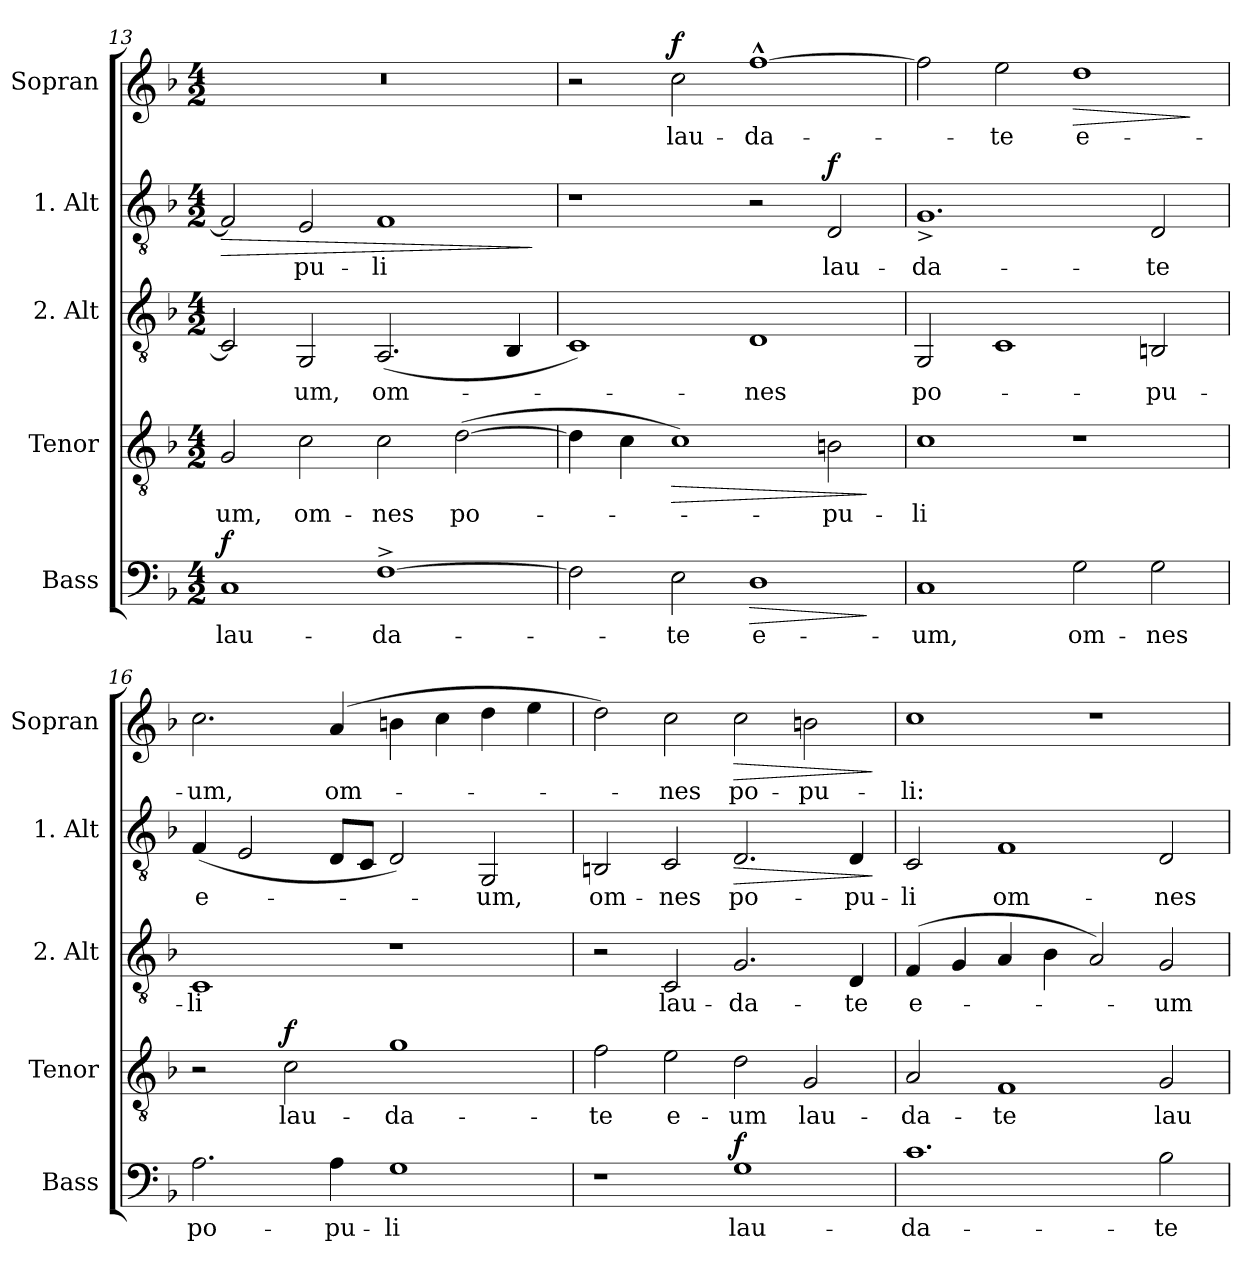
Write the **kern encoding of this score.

**kern	**text	**dynam	**kern	**text	**dynam	**kern	**text	**kern	**text	**dynam	**kern	**text	**dynam
*part5	*part5	*part5	*part4	*part4	*part4	*part3	*part3	*part2	*part2	*part2	*part1	*part1	*part1
*staff5	*staff5	*staff5	*staff4	*staff4	*staff4	*staff3	*staff3	*staff2	*staff2	*staff2	*staff1	*staff1	*staff1
*I"Bass	*	*	*I"Tenor	*	*	*I"2. Alt	*	*I"1. Alt	*	*	*I"Sopran	*	*
*I'Bass	*	*	*I'Tenor	*	*	*I'2. Alt	*	*I'1. Alt	*	*	*I'Sopran	*	*
*clefF4	*	*	*clefGv2	*	*	*clefGv2	*	*clefGv2	*	*	*clefG2	*	*
*ITrd3c5	*	*	*	*	*	*ITrd-7c-12	*	*ITrd-7c-12	*	*	*	*	*
*k[]	*	*	*k[b-]	*	*	*k[b-]	*	*k[b-]	*	*	*k[b-]	*	*
*M4/2	*	*	*M4/2	*	*	*M4/2	*	*M4/2	*	*	*M4/2	*	*
=13	=13	=13	=13	=13	=13	=13	=13	=13	=13	=13	=13	=13	=13
!	!LO:LY:b	!LO:DY:a	!	!LO:LY:b	!	!	!	!	!	!LO:HP:b	!	!	!
1GG	lau-	f	2G/	-um,	.	2c/]	.	2f/]	.	>	0r	.	.
!	!	!	!	!LO:LY:b	!	!	!LO:LY:b	!	!LO:LY:b	!	!	!	!
.	.	.	2c\	om-	.	2G/	-um,	2e/	-pu-	.	.	.	.
!	!LO:LY:b	!	!	!LO:LY:b	!	!	!LO:LY:b	!	!LO:LY:b	!	!	!	!
[1C^	-da-	.	2c\	-nes	.	(<2.A/	om-	1f	-li	.	.	.	.
!	!	!	!	!LO:LY:b	!	!	!	!	!	!	!	!	!
.	.	.	(>[2d\	po-	.	.	.	.	.	.	.	.	.
.	.	.	.	.	.	4B-/	.	.	.	.	.	.	.
.	.	.	.	.	.	.	.	.	.	]	.	.	.
=14	=14	=14	=14	=14	=14	=14	=14	=14	=14	=14	=14	=14	=14
2C\]	.	.	4d\]	.	.	1c)	.	1r	.	.	2r	.	.
.	.	.	4c\	.	.	.	.	.	.	.	.	.	.
!	!LO:LY:b	!	!	!	!LO:HP:b	!	!	!	!	!	!	!LO:LY:b	!LO:DY:a
2BB\	-te	.	1c)	.	>	.	.	.	.	.	2cc\	lau-	f
!	!LO:LY:b	!LO:HP:b	!	!	!	!	!LO:LY:b	!	!	!	!	!LO:LY:b	!
1AA	e-	>	.	.	.	1d	-nes	2r	.	.	[1ff^^	-da-	.
!	!	!	!	!LO:LY:b	!	!	!	!	!LO:LY:b	!LO:DY:a	!	!	!
.	.	.	2Bn\	-pu-	.	.	.	2d/	lau-	f	.	.	.
.	.	]	.	.	]	.	.	.	.	.	.	.	.
=15	=15	=15	=15	=15	=15	=15	=15	=15	=15	=15	=15	=15	=15
!	!LO:LY:b	!	!	!LO:LY:b	!	!	!LO:LY:b	!	!LO:LY:b	!	!	!	!
1GG	-um,	.	1c	-li	.	2G/	po-	1.g^	-da-	.	2ff\]	.	.
!	!	!	!	!	!	!	!	!	!	!	!	!LO:LY:b	!
.	.	.	.	.	.	1c	.	.	.	.	2ee\	-te	.
!	!LO:LY:b	!	!	!	!	!	!	!	!	!	!	!LO:LY:b	!LO:HP:b
2D\	om-	.	1r	.	.	.	.	.	.	.	1dd	e-	>
!	!LO:LY:b	!	!	!	!	!	!LO:LY:b	!	!LO:LY:b	!	!	!	!
2D\	-nes	.	.	.	.	2Bn/	-pu-	2d/	-te	.	.	.	.
.	.	.	.	.	.	.	.	.	.	.	.	.	]
!!LO:LB:g=z
=16	=16	=16	=16	=16	=16	=16	=16	=16	=16	=16	=16	=16	=16
!	!LO:LY:b	!	!	!	!	!	!LO:LY:b	!	!LO:LY:b	!	!	!LO:LY:b	!
2.E\	po-	.	2r	.	.	1c	-li	(<4f/	e-	.	2.cc\	-um,	.
.	.	.	.	.	.	.	.	2e/	.	.	.	.	.
!	!	!	!	!LO:LY:b	!LO:DY:a	!	!	!	!	!	!	!	!
.	.	.	2c\	lau-	f	.	.	.	.	.	.	.	.
!	!LO:LY:b	!	!	!	!	!	!	!	!	!	!	!LO:LY:b	!
4E\	-pu-	.	.	.	.	.	.	8d/L	.	.	(>4a/	om-	.
.	.	.	.	.	.	.	.	8c/J	.	.	.	.	.
!	!LO:LY:b	!	!	!LO:LY:b	!	!	!	!	!	!	!	!	!
1D	-li	.	1g	-da-	.	1r	.	2d/)	.	.	4bn\	.	.
.	.	.	.	.	.	.	.	.	.	.	4cc\	.	.
!	!	!	!	!	!	!	!	!	!LO:LY:b	!	!	!	!
.	.	.	.	.	.	.	.	2G/	-um,	.	4dd\	.	.
.	.	.	.	.	.	.	.	.	.	.	4ee\	.	.
=17	=17	=17	=17	=17	=17	=17	=17	=17	=17	=17	=17	=17	=17
!	!	!	!	!LO:LY:b	!	!	!	!	!LO:LY:b	!	!	!	!
1r	.	.	2f\	-te	.	2r	.	2Bn/	om-	.	2dd\)	.	.
!	!	!	!	!LO:LY:b	!	!	!LO:LY:b	!	!LO:LY:b	!	!	!LO:LY:b	!
.	.	.	2e\	e-	.	2c/	lau-	2c/	-nes	.	2cc\	-nes	.
!	!LO:LY:b	!LO:DY:a	!	!LO:LY:b	!	!	!LO:LY:b	!	!LO:LY:b	!LO:HP:b	!	!LO:LY:b	!LO:HP:b
1D	lau-	f	2d\	-um	.	2.g/	-da-	2.d/	po-	>	2cc\	po-	>
!	!	!	!	!LO:LY:b	!	!	!	!	!	!	!	!LO:LY:b	!
.	.	.	2G/	lau-	.	.	.	.	.	.	2bn\	-pu-	.
!	!	!	!	!	!	!	!LO:LY:b	!	!LO:LY:b	!	!	!	!
.	.	.	.	.	.	4d/	-te	4d/	-pu-	.	.	.	.
.	.	.	.	.	.	.	.	.	.	]	.	.	]
=18	=18	=18	=18	=18	=18	=18	=18	=18	=18	=18	=18	=18	=18
!	!LO:LY:b	!	!	!LO:LY:b	!	!	!LO:LY:b	!	!LO:LY:b	!	!	!LO:LY:b	!
1.G	-da-	.	2A/	-da-	.	(>4f/	e-	2c/	-li	.	1cc	-li:	.
.	.	.	.	.	.	4g/	.	.	.	.	.	.	.
!	!	!	!	!LO:LY:b	!	!	!	!	!LO:LY:b	!	!	!	!
.	.	.	1F	-te	.	4a/	.	1f	om-	.	.	.	.
.	.	.	.	.	.	4b-\	.	.	.	.	.	.	.
.	.	.	.	.	.	2a/)	.	.	.	.	1r	.	.
!	!LO:LY:b	!	!	!LO:LY:b	!	!	!LO:LY:b	!	!LO:LY:b	!	!	!	!
2F\	-te	.	2G/	lau-	.	2g/	-um	2d/	-nes	.	.	.	.
=	=	=	=	=	=	=	=	=	=	=	=	=	=
*-	*-	*-	*-	*-	*-	*-	*-	*-	*-	*-	*-	*-	*-
